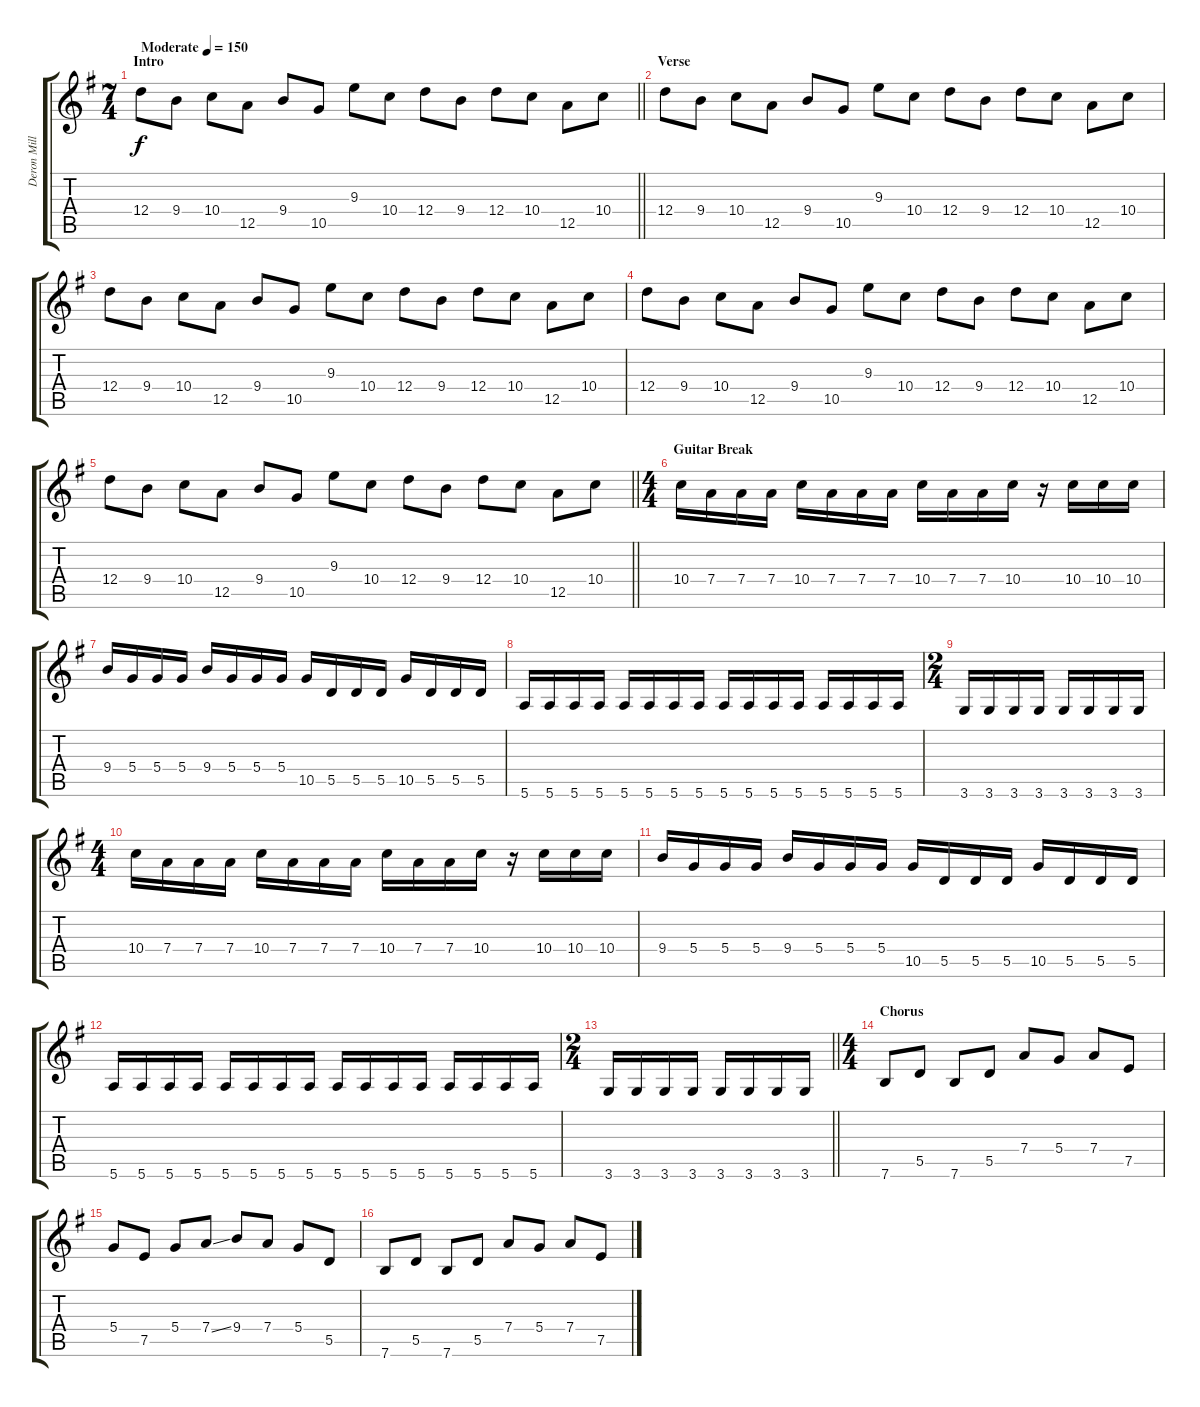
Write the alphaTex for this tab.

\track ("Deron Miller [Left]" "Deron Mill") {instrument acousticguitarsteel}
\staff {score tabs}
\tuning (E4 B3 G3 D3 A2 E2) {hide}
\ts (7 4)
\section ("" "Intro")
\tempo (150 "Moderate")
\clef g2
\barLineRight lightlight
\ks g
12.4.8{dy f instrument acousticguitarsteel} 9.4.8 10.4.8 12.5.8 9.4.8 10.5.8 9.3.8 10.4.8 12.4.8 9.4.8 12.4.8 10.4.8 12.5.8 10.4.8 |
\section ("" "Verse")
12.4.8{instrument distortionguitar} 9.4.8 10.4.8 12.5.8 9.4.8 10.5.8 9.3.8 10.4.8 12.4.8 9.4.8 12.4.8 10.4.8 12.5.8 10.4.8 |
12.4.8 9.4.8 10.4.8 12.5.8 9.4.8 10.5.8 9.3.8 10.4.8 12.4.8 9.4.8 12.4.8 10.4.8 12.5.8 10.4.8 |
12.4.8 9.4.8 10.4.8 12.5.8 9.4.8 10.5.8 9.3.8 10.4.8 12.4.8 9.4.8 12.4.8 10.4.8 12.5.8 10.4.8 |
\barLineRight lightlight
12.4.8 9.4.8 10.4.8 12.5.8 9.4.8 10.5.8 9.3.8 10.4.8 12.4.8 9.4.8 12.4.8 10.4.8 12.5.8 10.4.8 |
\ts (4 4)
\section ("" "Guitar Break")
10.4.16 7.4.16 7.4.16 7.4.16 10.4.16 7.4.16 7.4.16 7.4.16 10.4.16 7.4.16 7.4.16 10.4.16 r.16 10.4.16 10.4.16 10.4.16 |
9.4.16 5.4.16 5.4.16 5.4.16 9.4.16 5.4.16 5.4.16 5.4.16 10.5.16 5.5.16 5.5.16 5.5.16 10.5.16 5.5.16 5.5.16 5.5.16 |
5.6.16 5.6.16 5.6.16 5.6.16 5.6.16 5.6.16 5.6.16 5.6.16 5.6.16 5.6.16 5.6.16 5.6.16 5.6.16 5.6.16 5.6.16 5.6.16 |
\ts (2 4)
3.6.16 3.6.16 3.6.16 3.6.16 3.6.16 3.6.16 3.6.16 3.6.16 |
\ts (4 4)
10.4.16 7.4.16 7.4.16 7.4.16 10.4.16 7.4.16 7.4.16 7.4.16 10.4.16 7.4.16 7.4.16 10.4.16 r.16 10.4.16 10.4.16 10.4.16 |
9.4.16 5.4.16 5.4.16 5.4.16 9.4.16 5.4.16 5.4.16 5.4.16 10.5.16 5.5.16 5.5.16 5.5.16 10.5.16 5.5.16 5.5.16 5.5.16 |
5.6.16 5.6.16 5.6.16 5.6.16 5.6.16 5.6.16 5.6.16 5.6.16 5.6.16 5.6.16 5.6.16 5.6.16 5.6.16 5.6.16 5.6.16 5.6.16 |
\ts (2 4)
\barLineRight lightlight
3.6.16 3.6.16 3.6.16 3.6.16 3.6.16 3.6.16 3.6.16 3.6.16 |
\ts (4 4)
\section ("" "Chorus")
7.6.8 5.5.8 7.6.8 5.5.8 7.4.8 5.4.8 7.4.8 7.5.8 |
5.4.8 7.5.8 5.4.8 7.4{ss}.8 9.4.8 7.4.8 5.4.8 5.5.8 |
7.6.8 5.5.8 7.6.8 5.5.8 7.4.8 5.4.8 7.4.8 7.5.8
